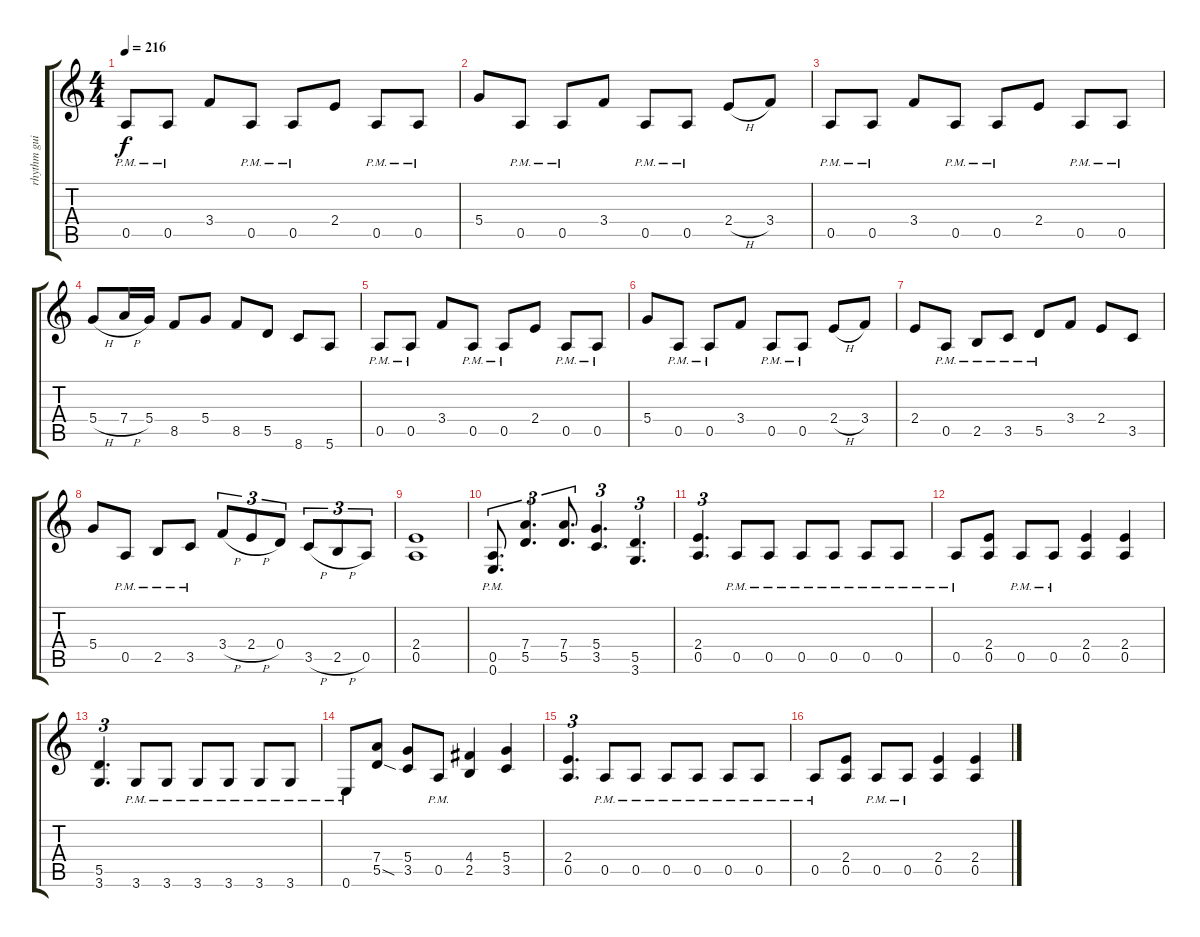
\track ("rhythm guitar L" "rhythm gui") {instrument distortionguitar}
\staff {score tabs}
\tuning (E4 B3 G3 D3 A2 E2) {hide}
\ts (4 4)
\tempo 216
\clef g2
\ks c
0.5{pm}.8{dy f} 0.5{pm}.8 3.4.8 0.5{pm}.8 0.5{pm}.8 2.4.8 0.5{pm}.8 0.5{pm}.8 |
5.4.8 0.5{pm}.8 0.5{pm}.8 3.4.8 0.5{pm}.8 0.5{pm}.8 2.4{h}.8 3.4.8 |
0.5{pm}.8 0.5{pm}.8 3.4.8 0.5{pm}.8 0.5{pm}.8 2.4.8 0.5{pm}.8 0.5{pm}.8 |
5.4{h}.8 7.4{h}.16 5.4.16 8.5.8 5.4.8 8.5.8 5.5.8 8.6.8 5.6.8 |
0.5{pm}.8 0.5{pm}.8 3.4.8 0.5{pm}.8 0.5{pm}.8 2.4.8 0.5{pm}.8 0.5{pm}.8 |
5.4.8 0.5{pm}.8 0.5{pm}.8 3.4.8 0.5{pm}.8 0.5{pm}.8 2.4{h}.8 3.4.8 |
2.4.8 0.5{pm}.8 2.5{pm}.8 3.5{pm}.8 5.5{pm}.8 3.4.8 2.4.8 3.5.8 |
5.4.8 0.5{pm}.8 2.5{pm}.8 3.5{pm}.8 3.4{h}.8{tu (3 2)} 2.4{h}.8{tu (3 2)} 0.4.8{tu (3 2)} 3.5{h}.8{tu (3 2)} 2.5{h}.8{tu (3 2)} 0.5.8{tu (3 2)} |
(2.4 0.5).1 |
(0.5{pm} 0.6{pm}).8{d tu (3 2)} (7.4 5.5).4{d tu (3 2)} (7.4 5.5).8{d tu (3 2)} (5.4 3.5).4{d tu (3 2)} (5.5 3.6).4{d tu (3 2)} |
(2.4 0.5).4{d tu (3 2)} 0.5{pm}.8 0.5{pm}.8 0.5{pm}.8 0.5{pm}.8 0.5{pm}.8 0.5{pm}.8 |
0.5{pm}.8 (2.4 0.5).8 0.5{pm}.8 0.5{pm}.8 (2.4 0.5).4 (2.4 0.5).4 |
(5.5 3.6).4{d tu (3 2)} 3.6{pm}.8 3.6{pm}.8 3.6{pm}.8 3.6{pm}.8 3.6{pm}.8 3.6{pm}.8 |
0.6{pm}.8 (7.4 5.5{sod}).8 (5.4 3.5).8 0.5{pm}.8 (4.4 2.5).4 (5.4 3.5).4 |
(2.4 0.5).4{d tu (3 2)} 0.5{pm}.8 0.5{pm}.8 0.5{pm}.8 0.5{pm}.8 0.5{pm}.8 0.5{pm}.8 |
0.5{pm}.8 (2.4 0.5).8 0.5{pm}.8 0.5{pm}.8 (2.4 0.5).4 (2.4 0.5).4
